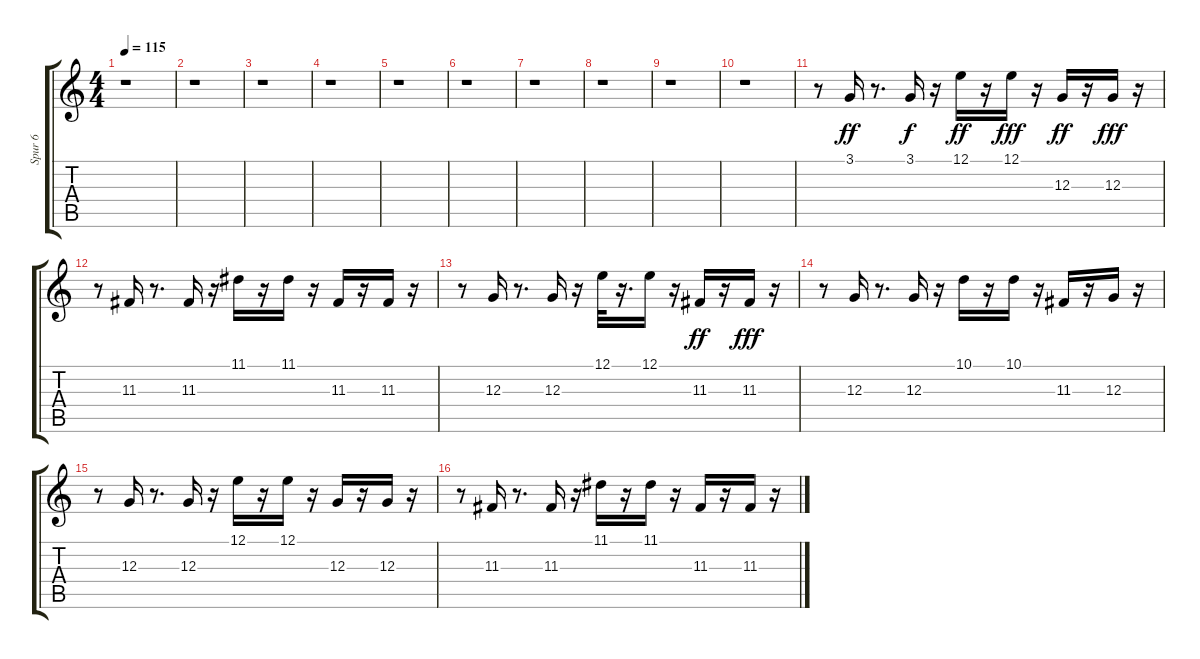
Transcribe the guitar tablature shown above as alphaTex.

\track ("Spur 6" "Spur 6") {instrument drawbarorgan}
\staff {score tabs}
\tuning (E4 B3 G3 D3 A2 E2) {hide}
\ts (4 4)
\tempo 115
\clef g2
\ks c
r.1{dy ff instrument drawbarorgan} |
r.1 |
r.1 |
r.1 |
r.1 |
r.1 |
r.1 |
r.1 |
r.1 |
r.1 |
r.8 3.1.16 r.8{d} 3.1.16{dy f} r.16 12.1.16{dy ff} r.16 12.1.16{dy fff} r.16 12.3.16{dy ff} r.16 12.3.16{dy fff} r.16 |
r.8 11.3.16 r.8{d} 11.3.16 r.16 11.1.16 r.16 11.1.16 r.16 11.3.16 r.16 11.3.16 r.16 |
r.8 12.3.16 r.8{d} 12.3.16 r.16 12.1.32 r.16{d} 12.1.16 r.16 11.3.16{dy ff} r.16 11.3.16{dy fff} r.16 |
r.8 12.3.16 r.8{d} 12.3.16 r.16 10.1.16 r.16 10.1.16 r.16 11.3.16 r.16 12.3.16 r.16 |
r.8 12.3.16 r.8{d} 12.3.16 r.16 12.1.16 r.16 12.1.16 r.16 12.3.16 r.16 12.3.16 r.16 |
r.8 11.3.16 r.8{d} 11.3.16 r.16 11.1.16 r.16 11.1.16 r.16 11.3.16 r.16 11.3.16 r.16
